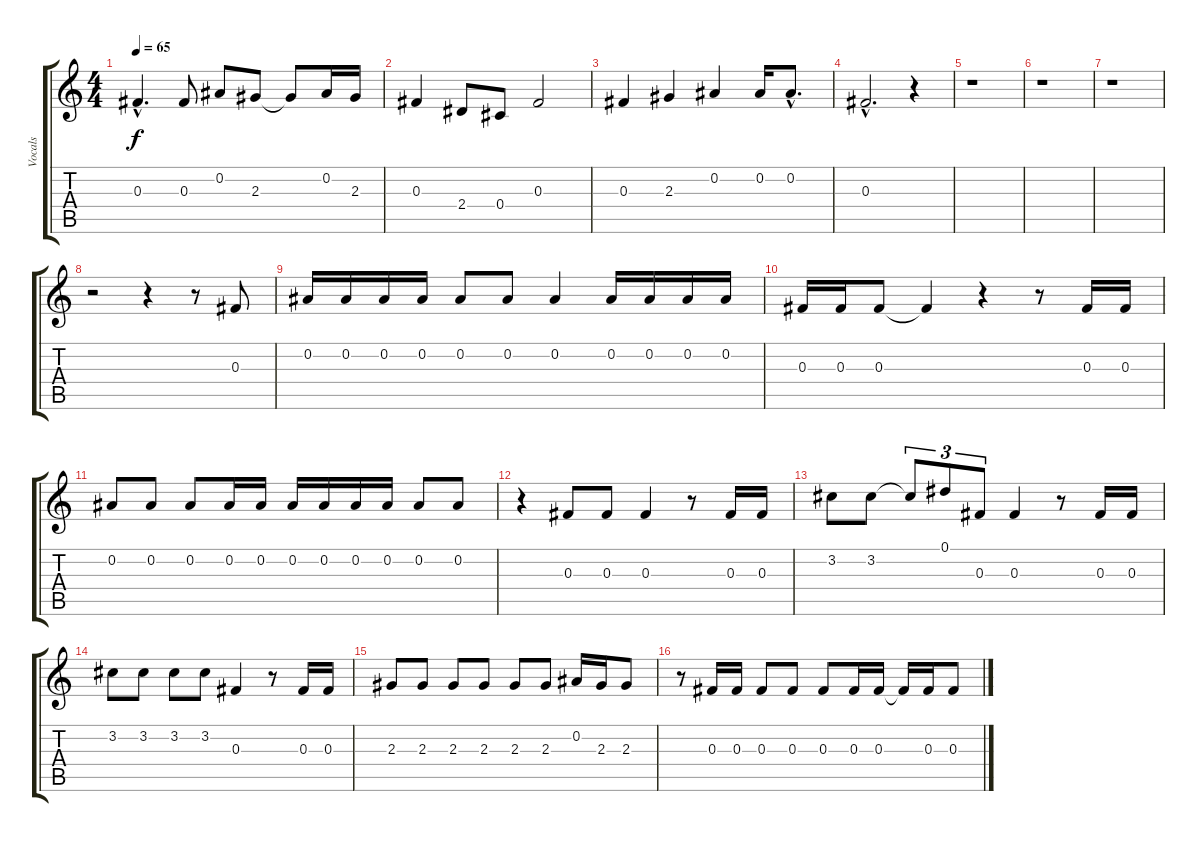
\track ("Vocals" "Vocals") {instrument acousticguitarnylon}
\staff {score tabs}
\tuning (Eb4 Bb3 Gb3 Db3 Ab2 Eb2) {hide}
\ts (4 4)
\tempo 65
\clef g2
\ks c
0.3{hac}.4{d dy f} 0.3.8 0.2.8 2.3.8 2.3{t}.8 0.2.16 2.3.16 |
0.3.4 2.4.8 0.4.8 0.3.2 |
0.3.4 2.3.4 0.2.4 0.2.16 0.2{hac}.8{d} |
0.3{hac}.2{d} r.4 |
r.1 |
r.1 |
r.1 |
r.2 r.4 r.8 0.3.8 |
0.2.16 0.2.16 0.2.16 0.2.16 0.2.8 0.2.8 0.2.4 0.2.16 0.2.16 0.2.16 0.2.16 |
0.3.16 0.3.16 0.3.8 0.3{t}.4 r.4 r.8 0.3.16 0.3.16 |
0.2.8 0.2.8 0.2.8 0.2.16 0.2.16 0.2.16 0.2.16 0.2.16 0.2.16 0.2.8 0.2.8 |
r.4 0.3.8 0.3.8 0.3.4 r.8 0.3.16 0.3.16 |
3.2.8 3.2.8 3.2{t}.8{tu (3 2)} 0.1.8{tu (3 2)} 0.3.8{tu (3 2)} 0.3.4 r.8 0.3.16 0.3.16 |
3.2.8 3.2.8 3.2.8 3.2.8 0.3.4 r.8 0.3.16 0.3.16 |
2.3.8 2.3.8 2.3.8 2.3.8 2.3.8 2.3.8 0.2.16 2.3.16 2.3.8 |
r.8 0.3.16 0.3.16 0.3.8 0.3.8 0.3.8 0.3.16 0.3.16 0.3{t}.16 0.3.16 0.3.8
